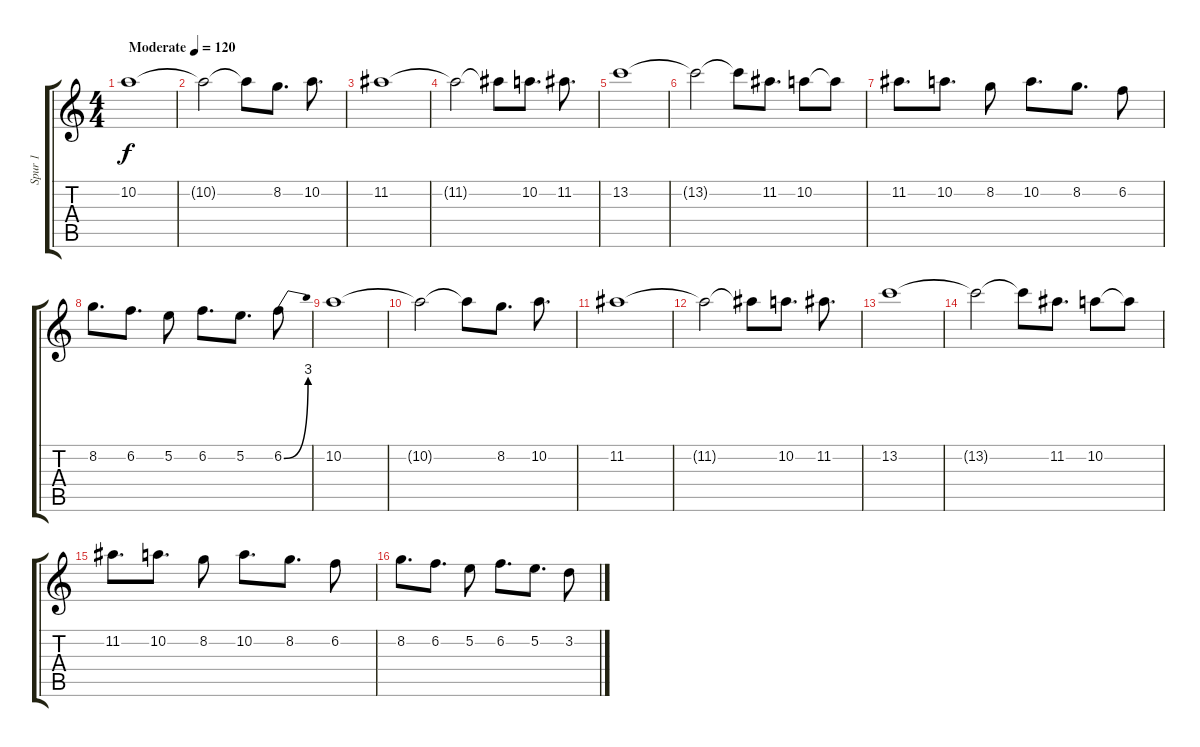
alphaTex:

\track ("Spur 1" "Spur 1") {instrument distortionguitar}
\staff {score tabs}
\tuning (E4 B3 G3 D3 A2 D2) {hide}
\ts (4 4)
\tempo (120 "Moderate")
\clef g2
\ks c
10.2.1{dy f instrument distortionguitar} |
10.2{t}.2 10.2{t}.8 8.2.8{d} 10.2.8{d} |
11.2.1 |
11.2{t}.2 11.2{t}.8 10.2.8{d} 11.2.8{d} |
13.2.1 |
13.2{t}.2 13.2{t}.8 11.2.8{d} 10.2.8 10.2{t}.8 |
11.2.8{d} 10.2.8{d} 8.2.8 10.2.8{d} 8.2.8{d} 6.2.8 |
8.2.8{d} 6.2.8{d} 5.2.8 6.2.8{d} 5.2.8{d} 6.2{be (bend 0 0 60 12)}.8 |
10.2.1 |
10.2{t}.2 10.2{t}.8 8.2.8{d} 10.2.8{d} |
11.2.1 |
11.2{t}.2 11.2{t}.8 10.2.8{d} 11.2.8{d} |
13.2.1 |
13.2{t}.2 13.2{t}.8 11.2.8{d} 10.2.8 10.2{t}.8 |
11.2.8{d} 10.2.8{d} 8.2.8 10.2.8{d} 8.2.8{d} 6.2.8 |
8.2.8{d} 6.2.8{d} 5.2.8 6.2.8{d} 5.2.8{d} 3.2.8
